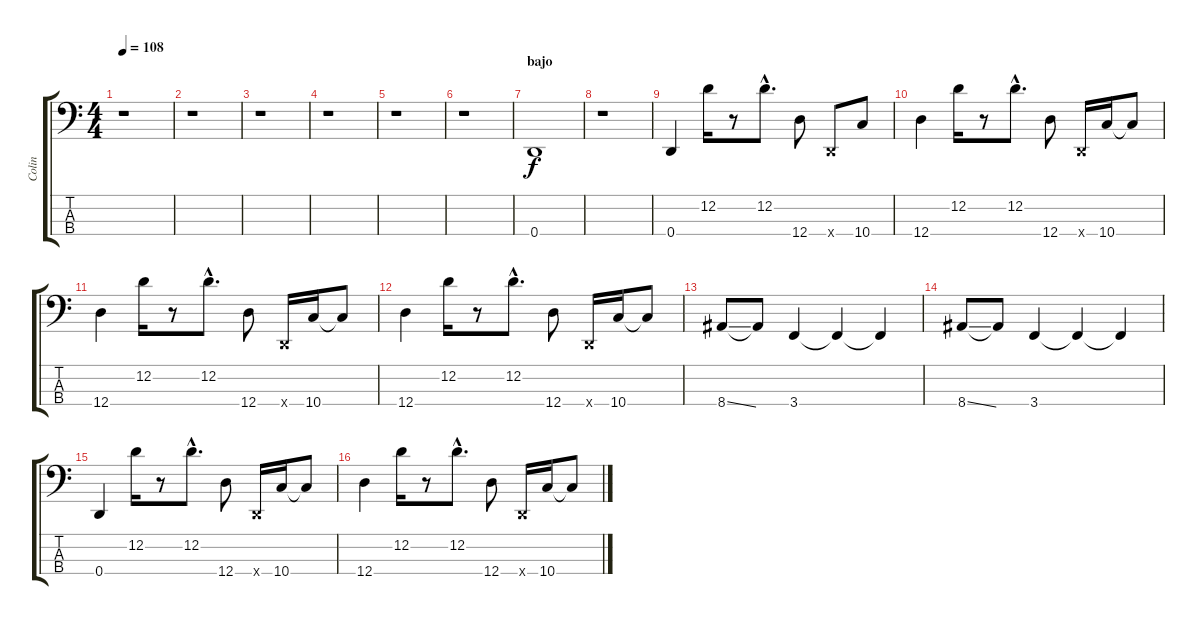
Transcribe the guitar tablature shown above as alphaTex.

\track ("Colin" "Colin") {instrument electricbassfinger}
\staff {score tabs}
\tuning (G2 D2 A1 D1) {hide}
\ts (4 4)
\tempo 108
\clef f4
\ks c
r.1{dy f} |
r.1 |
r.1 |
r.1 |
r.1 |
r.1 |
\section ("" "bajo")
0.4.1 |
r.1 |
0.4.4 12.2.16 r.8 12.2{hac}.8{d} 12.4.8 0.4{x}.8 10.4.8 |
12.4.4 12.2.16 r.8 12.2{hac}.8{d} 12.4.8 0.4{x}.16 10.4.16 10.4{t}.8 |
12.4.4 12.2.16 r.8 12.2{hac}.8{d} 12.4.8 0.4{x}.16 10.4.16 10.4{t}.8 |
12.4.4 12.2.16 r.8 12.2{hac}.8{d} 12.4.8 0.4{x}.16 10.4.16 10.4{t}.8 |
8.4{ss}.8 8.4{t}.8 3.4.4 3.4{t}.4 3.4{t}.4 |
8.4{ss}.8 8.4{t}.8 3.4.4 3.4{t}.4 3.4{t}.4 |
0.4.4 12.2.16 r.8 12.2{hac}.8{d} 12.4.8 0.4{x}.16 10.4.16 10.4{t}.8 |
12.4.4 12.2.16 r.8 12.2{hac}.8{d} 12.4.8 0.4{x}.16 10.4.16 10.4{t}.8
